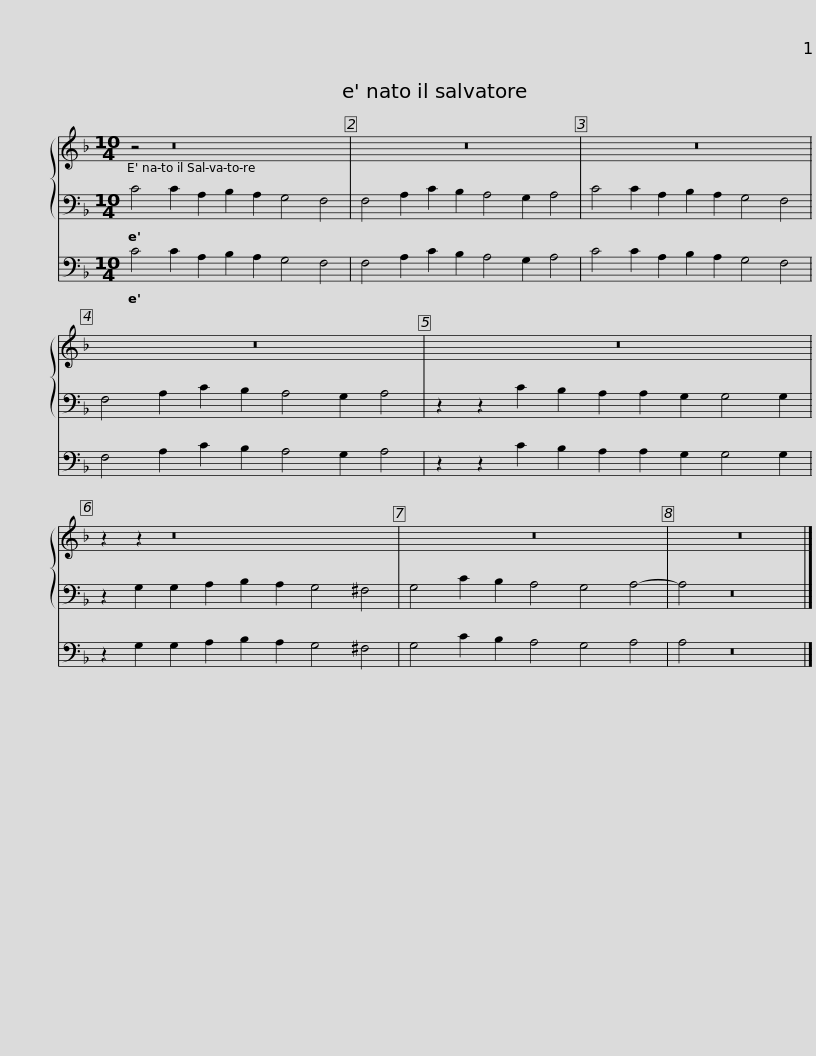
X:1
%%score { 1 | 2 } 3
L:1/8
M:10/4
I:linebreak $
K:F
V:1 treble
V:2 bass
V:3 bass
V:1
 z4 z16 | z20 | z20 | z20 |$ z20 | %5
 z2 z2 z16 | z20 | z20 |] %8
V:2
 C4 C2 A,2 B,2 A,2 G,4 F,4 | F,4 A,2 C2 B,2 A,4 G,2 A,4 | C4 C2 A,2 B,2 A,2 G,4 F,4 | F,4 A,2 C2 B,2 A,4 G,2 A,4 |$ z2 z2 C2 B,2 A,2 A,2 G,2 G,4 G,2 | %5
 z2 G,2 G,2 A,2 B,2 A,2 G,4 ^F,4 | G,4 C2 B,2 A,4 G,4 A,4- | A,4 z16 |] %8
V:3
 C4 C2 A,2 B,2 A,2 G,4 F,4 | F,4 A,2 C2 B,2 A,4 G,2 A,4 | C4 C2 A,2 B,2 A,2 G,4 F,4 | F,4 A,2 C2 B,2 A,4 G,2 A,4 |$ z2 z2 C2 B,2 A,2 A,2 G,2 G,4 G,2 | %5
 z2 G,2 G,2 A,2 B,2 A,2 G,4 ^F,4 | G,4 C2 B,2 A,4 G,4 A,4 | A,4 z16 |] %8
